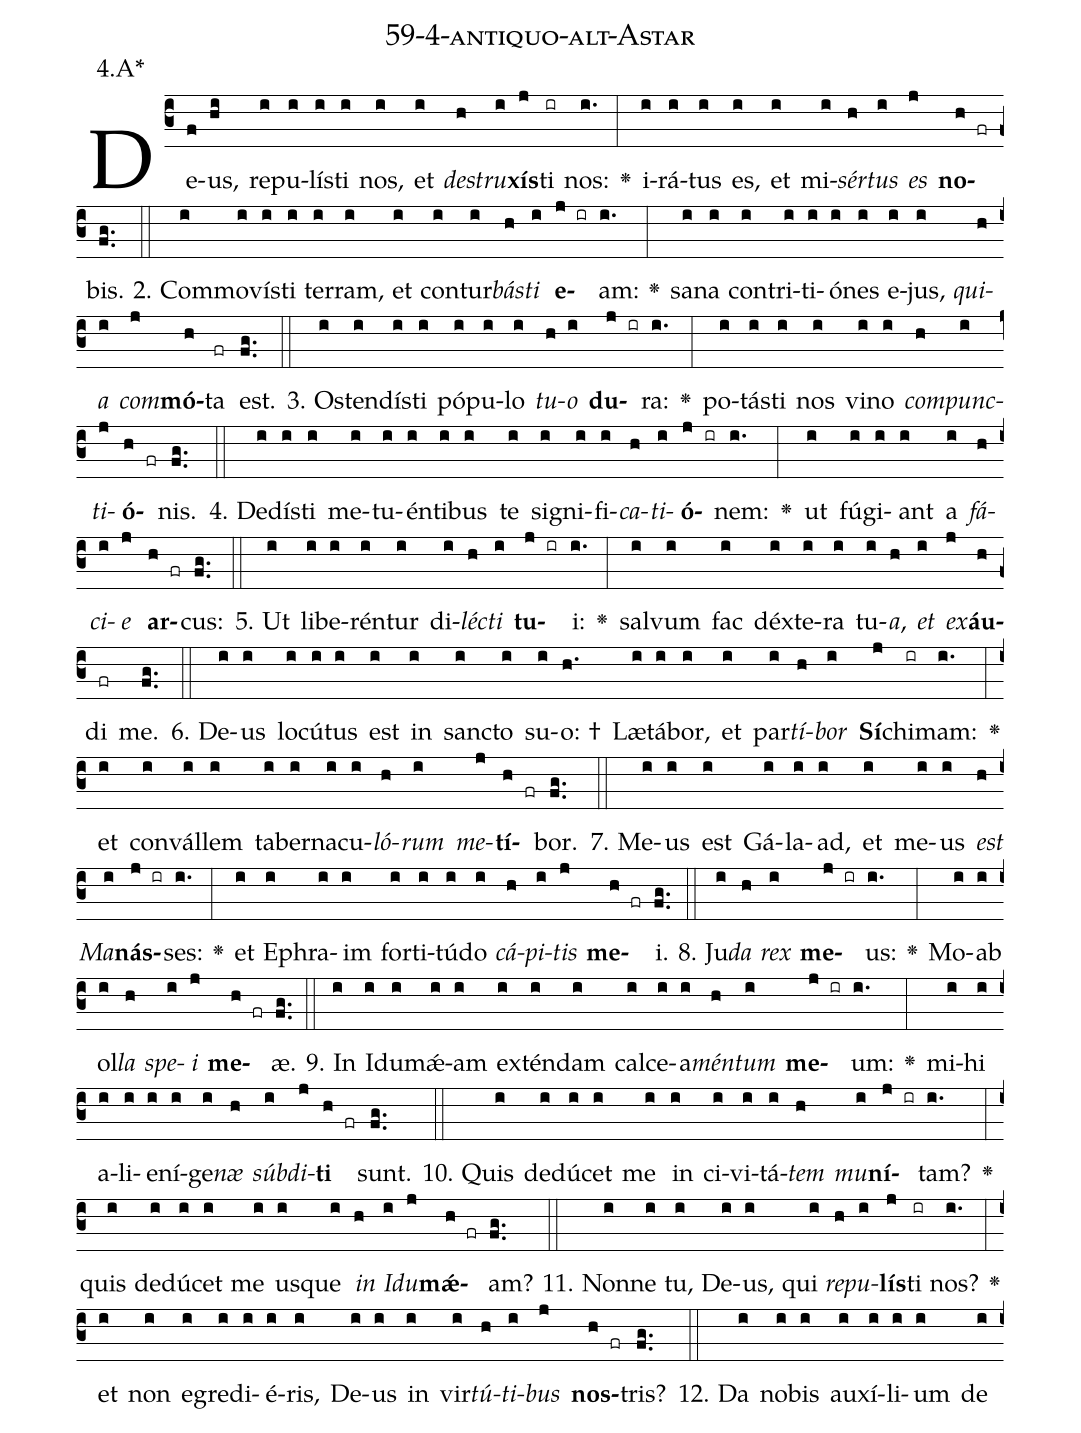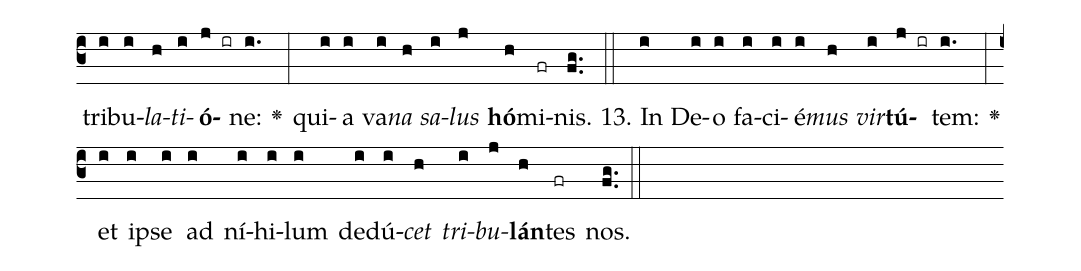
name: 59-4-antiquo-alt-Astar;
annotation: 4.A*;
%%
(c3)De(f)us,(hi) re(i)pu(i)lís(i)ti(i) nos,(i) et(i) <i>de</i>(h)<i>stru</i>(i)<b>xís</b>(j)ti(ir) nos:(i.) <v>\greheightstar</v>(:) i(i)rá(i)tus(i) es,(i) et(i) mi(i)<i>sér</i>(h)<i>tus</i>(i) <i>es</i>(j) <b>no</b>(h fr)bis.(fg..) (::)
2. Com(i)mo(i)vís(i)ti(i) ter(i)ram,(i) et(i) con(i)tur(i)<i>bás</i>(h)<i>ti</i>(i) <b>e</b>(j ir)am:(i.) <v>\greheightstar</v>(:) sa(i)na(i) con(i)tri(i)ti(i)ó(i)nes(i) e(i)jus,(i) <i>qui</i>(h)<i>a</i>(i) <i>com</i>(j)<b>mó</b>(h)ta(fr) est.(fg..) (::)
3. Os(i)ten(i)dís(i)ti(i) pó(i)pu(i)lo(i) <i>tu</i>(h)<i>o</i>(i) <b>du</b>(j ir)ra:(i.) <v>\greheightstar</v>(:) po(i)tás(i)ti(i) nos(i) vi(i)no(i) <i>com</i>(h)<i>punc</i>(i)<i>ti</i>(j)<b>ó</b>(h fr)nis.(fg..) (::)
4. De(i)dís(i)ti(i) me(i)tu(i)én(i)ti(i)bus(i) te(i) si(i)gni(i)fi(i)<i>ca</i>(h)<i>ti</i>(i)<b>ó</b>(j ir)nem:(i.) <v>\greheightstar</v>(:) ut(i) fú(i)gi(i)ant(i) a(i) <i>fá</i>(h)<i>ci</i>(i)<i>e</i>(j) <b>ar</b>(h fr)cus:(fg..) (::)
5. Ut(i) li(i)be(i)rén(i)tur(i) di(i)<i>léc</i>(h)<i>ti</i>(i) <b>tu</b>(j ir)i:(i.) <v>\greheightstar</v>(:) sal(i)vum(i) fac(i) déx(i)te(i)ra(i) tu(i)<i>a</i>,(h) <i>et</i>(i) <i>ex</i>(j)<b>áu</b>(h)di(fr) me.(fg..) (::)
6. De(i)us(i) lo(i)cú(i)tus(i) est(i) in(i) sanc(i)to(i) su(i)o: †(h.) Læ(i)tá(i)bor,(i) et(i) par(i)<i>tí</i>(h)<i>bor</i>(i) <b>Sí</b>(j)chi(ir)mam:(i.) <v>\greheightstar</v>(:) et(i) con(i)vál(i)lem(i) ta(i)ber(i)na(i)cu(i)<i>ló</i>(h)<i>rum</i>(i) <i>me</i>(j)<b>tí</b>(h fr)bor.(fg..) (::)
7. Me(i)us(i) est(i) Gá(i)la(i)ad,(i) et(i) me(i)us(i) <i>est</i>(h) <i>Ma</i>(i)<b>nás</b>(j ir)ses:(i.) <v>\greheightstar</v>(:) et(i) E(i)phra(i)im(i) for(i)ti(i)tú(i)do(i) <i>cá</i>(h)<i>pi</i>(i)<i>tis</i>(j) <b>me</b>(h fr)i.(fg..) (::)
8. Ju(i)<i>da</i>(h) <i>rex</i>(i) <b>me</b>(j ir)us:(i.) <v>\greheightstar</v>(:) Mo(i)ab(i) ol(i)<i>la</i>(h) <i>spe</i>(i)<i>i</i>(j) <b>me</b>(h fr)æ.(fg..) (::)
9. In(i) I(i)du(i)mǽ(i)am(i) ex(i)tén(i)dam(i) cal(i)ce(i)a(i)<i>mén</i>(h)<i>tum</i>(i) <b>me</b>(j ir)um:(i.) <v>\greheightstar</v>(:) mi(i)hi(i) a(i)li(i)e(i)ní(i)ge(i)<i>næ</i>(h) <i>súb</i>(i)<i>di</i>(j)<b>ti</b>(h fr) sunt.(fg..) (::)
10. Quis(i) de(i)dú(i)cet(i) me(i) in(i) ci(i)vi(i)tá(i)<i>tem</i>(h) <i>mu</i>(i)<b>ní</b>(j ir)tam?(i.) <v>\greheightstar</v>(:) quis(i) de(i)dú(i)cet(i) me(i) us(i)que(i) <i>in</i>(h) <i>I</i>(i)<i>du</i>(j)<b>mǽ</b>(h fr)am?(fg..) (::)
11. Non(i)ne(i) tu,(i) De(i)us,(i) qui(i) <i>re</i>(h)<i>pu</i>(i)<b>lís</b>(j)ti(ir) nos?(i.) <v>\greheightstar</v>(:) et(i) non(i) e(i)gre(i)di(i)é(i)ris,(i) De(i)us(i) in(i) vir(i)<i>tú</i>(h)<i>ti</i>(i)<i>bus</i>(j) <b>nos</b>(h fr)tris?(fg..) (::)
12. Da(i) no(i)bis(i) au(i)xí(i)li(i)um(i) de(i) tri(i)bu(i)<i>la</i>(h)<i>ti</i>(i)<b>ó</b>(j ir)ne:(i.) <v>\greheightstar</v>(:) qui(i)a(i) va(i)<i>na</i>(h) <i>sa</i>(i)<i>lus</i>(j) <b>hó</b>(h)mi(fr)nis.(fg..) (::)
13. In(i) De(i)o(i) fa(i)ci(i)é(i)<i>mus</i>(h) <i>vir</i>(i)<b>tú</b>(j ir)tem:(i.) <v>\greheightstar</v>(:) et(i) ip(i)se(i) ad(i) ní(i)hi(i)lum(i) de(i)dú(i)<i>cet</i>(h) <i>tri</i>(i)<i>bu</i>(j)<b>lán</b>(h)tes(fr) nos.(fg..) (::)
